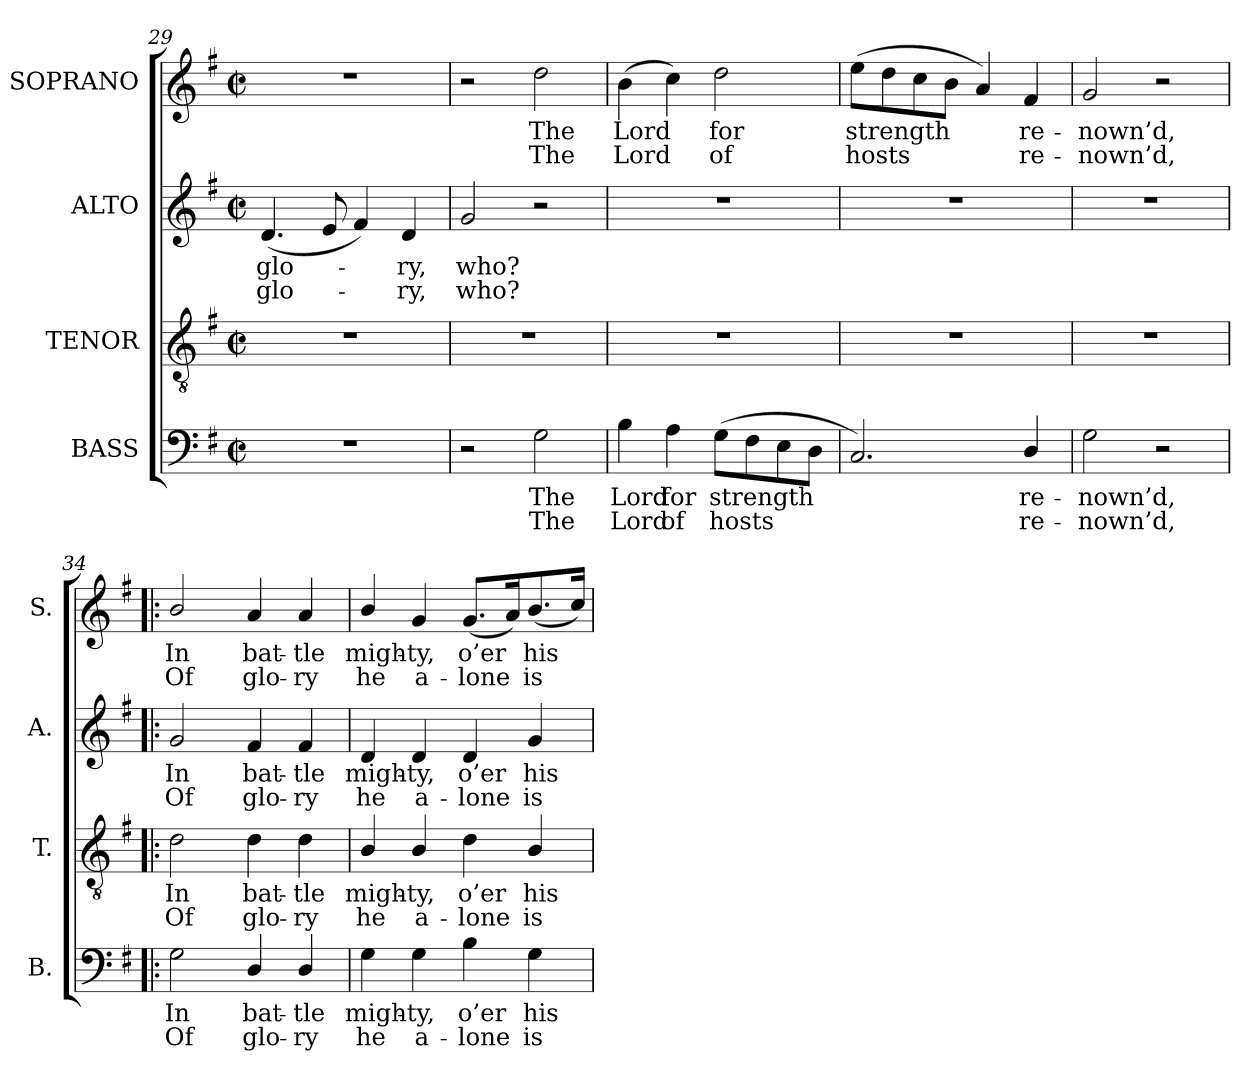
**kern	**text	**text	**kern	**text	**text	**kern	**text	**text	**kern	**text	**text
*part4	*part4	*part4	*part3	*part3	*part3	*part2	*part2	*part2	*part1	*part1	*part1
*staff4	*staff4	*staff4	*staff3	*staff3	*staff3	*staff2	*staff2	*staff2	*staff1	*staff1	*staff1
*I"BASS	*	*	*I"TENOR	*	*	*I"ALTO	*	*	*I"SOPRANO	*	*
*I'B.	*	*	*I'T.	*	*	*I'A.	*	*	*I'S.	*	*
*clefF4	*	*	*clefGv2	*	*	*clefG2	*	*	*clefG2	*	*
*	*	*	*ITrd7c12	*	*	*	*	*	*	*	*
*k[f#]	*	*	*k[f#]	*	*	*k[f#]	*	*	*k[f#]	*	*
*G:	*	*	*G:	*	*	*G:	*	*	*G:	*	*
*M2/2	*	*	*M2/2	*	*	*M2/2	*	*	*M2/2	*	*
*met(c|)	*	*	*met(c|)	*	*	*met(c|)	*	*	*met(c|)	*	*
=29	=29	=29	=29	=29	=29	=29	=29	=29	=29	=29	=29
!	!	!	!	!	!	!	!LO:LY:b:color=#000000	!LO:LY:b:color=#000000	!	!	!
1r	.	.	1r	.	.	(4.di/	glo-	glo-	1r	.	.
.	.	.	.	.	.	8ei/	.	.	.	.	.
.	.	.	.	.	.	4f#i/)	.	.	.	.	.
!	!	!	!	!	!	!	!LO:LY:b:color=#000000	!LO:LY:b:color=#000000	!	!	!
.	.	.	.	.	.	4di/	-ry,	-ry,	.	.	.
=30	=30	=30	=30	=30	=30	=30	=30	=30	=30	=30	=30
!	!	!	!	!	!	!	!LO:LY:b:color=#000000	!LO:LY:b:color=#000000	!	!	!
2r	.	.	1r	.	.	2gi/	who?	who?	2r	.	.
!	!LO:LY:b:color=#000000	!LO:LY:b:color=#000000	!	!	!	!	!	!	!	!	!
!	!	!	!	!	!	!	!	!	!	!LO:LY:b:color=#000000	!LO:LY:b:color=#000000
2Gi\	The	The	.	.	.	2r	.	.	2ddi\	The	The
=31	=31	=31	=31	=31	=31	=31	=31	=31	=31	=31	=31
!	!LO:LY:b:color=#000000	!LO:LY:b:color=#000000	!	!	!	!	!	!	!	!	!
!	!	!	!	!	!	!	!	!	!	!LO:LY:b:color=#000000	!LO:LY:b:color=#000000
4Bi\	Lord	Lord	1r	.	.	1r	.	.	(4bi\	Lord	Lord
!	!LO:LY:b:color=#000000	!LO:LY:b:color=#000000	!	!	!	!	!	!	!	!	!
4Ai\	for	of	.	.	.	.	.	.	4cci\)	.	.
!	!LO:LY:b:color=#000000	!LO:LY:b:color=#000000	!	!	!	!	!	!	!	!	!
!	!	!	!	!	!	!	!	!	!	!LO:LY:b:color=#000000	!LO:LY:b:color=#000000
(8Gi\L	strength	hosts	.	.	.	.	.	.	2ddi\	for	of
8F#i\	.	.	.	.	.	.	.	.	.	.	.
8Ei\	.	.	.	.	.	.	.	.	.	.	.
8Di\J	.	.	.	.	.	.	.	.	.	.	.
=32	=32	=32	=32	=32	=32	=32	=32	=32	=32	=32	=32
!	!	!	!	!	!	!	!	!	!	!LO:LY:b:color=#000000	!LO:LY:b:color=#000000
2.Ci/)	.	.	1r	.	.	1r	.	.	(8eei\L	strength	hosts
.	.	.	.	.	.	.	.	.	8ddi\	.	.
.	.	.	.	.	.	.	.	.	8cci\	.	.
.	.	.	.	.	.	.	.	.	8bi\J	.	.
.	.	.	.	.	.	.	.	.	4ai/)	.	.
!	!LO:LY:b:color=#000000	!LO:LY:b:color=#000000	!	!	!	!	!	!	!	!	!
!	!	!	!	!	!	!	!	!	!	!LO:LY:b:color=#000000	!LO:LY:b:color=#000000
4Di/	re-	re-	.	.	.	.	.	.	4f#i/	re-	re-
=33	=33	=33	=33	=33	=33	=33	=33	=33	=33	=33	=33
!	!LO:LY:b:color=#000000	!LO:LY:b:color=#000000	!	!	!	!	!	!	!	!	!
!	!	!	!	!	!	!	!	!	!	!LO:LY:b:color=#000000	!LO:LY:b:color=#000000
2Gi\	-nown’d,	-nown’d,	1r	.	.	1r	.	.	2gi/	-nown’d,	-nown’d,
2r	.	.	.	.	.	.	.	.	2r	.	.
!!LO:LB:g=z
=34!|:	=34!|:	=34!|:	=34!|:	=34!|:	=34!|:	=34!|:	=34!|:	=34!|:	=34!|:	=34!|:	=34!|:
!	!LO:LY:b:color=#000000	!LO:LY:b:color=#000000	!	!	!	!	!	!	!	!	!
!	!	!	!	!LO:LY:b:color=#000000	!LO:LY:b:color=#000000	!	!	!	!	!	!
!	!	!	!	!	!	!	!LO:LY:b:color=#000000	!LO:LY:b:color=#000000	!	!	!
!	!	!	!	!	!	!	!	!	!	!LO:LY:b:color=#000000	!LO:LY:b:color=#000000
2Gi\	In	Of	2Di\	In	Of	2gi/	In	Of	2bi/	In	Of
!	!LO:LY:b:color=#000000	!LO:LY:b:color=#000000	!	!	!	!	!	!	!	!	!
!	!	!	!	!LO:LY:b:color=#000000	!LO:LY:b:color=#000000	!	!	!	!	!	!
!	!	!	!	!	!	!	!LO:LY:b:color=#000000	!LO:LY:b:color=#000000	!	!	!
!	!	!	!	!	!	!	!	!	!	!LO:LY:b:color=#000000	!LO:LY:b:color=#000000
4Di/	bat-	glo-	4Di\	bat-	glo-	4f#i/	bat-	glo-	4ai/	bat-	glo-
!	!LO:LY:b:color=#000000	!LO:LY:b:color=#000000	!	!	!	!	!	!	!	!	!
!	!	!	!	!LO:LY:b:color=#000000	!LO:LY:b:color=#000000	!	!	!	!	!	!
!	!	!	!	!	!	!	!LO:LY:b:color=#000000	!LO:LY:b:color=#000000	!	!	!
!	!	!	!	!	!	!	!	!	!	!LO:LY:b:color=#000000	!LO:LY:b:color=#000000
4Di/	-tle	-ry	4Di\	-tle	-ry	4f#i/	-tle	-ry	4ai/	-tle	-ry
=35	=35	=35	=35	=35	=35	=35	=35	=35	=35	=35	=35
!	!LO:LY:b:color=#000000	!LO:LY:b:color=#000000	!	!	!	!	!	!	!	!	!
!	!	!	!	!LO:LY:b:color=#000000	!LO:LY:b:color=#000000	!	!	!	!	!	!
!	!	!	!	!	!	!	!LO:LY:b:color=#000000	!LO:LY:b:color=#000000	!	!	!
!	!	!	!	!	!	!	!	!	!	!LO:LY:b:color=#000000	!LO:LY:b:color=#000000
4Gi\	migh-	he	4BBi/	migh-	he	4di/	migh-	he	4bi/	migh-	he
!	!LO:LY:b:color=#000000	!LO:LY:b:color=#000000	!	!	!	!	!	!	!	!	!
!	!	!	!	!LO:LY:b:color=#000000	!LO:LY:b:color=#000000	!	!	!	!	!	!
!	!	!	!	!	!	!	!LO:LY:b:color=#000000	!LO:LY:b:color=#000000	!	!	!
!	!	!	!	!	!	!	!	!	!	!LO:LY:b:color=#000000	!LO:LY:b:color=#000000
4Gi\	-ty,	a-	4BBi/	-ty,	a-	4di/	-ty,	a-	4gi/	-ty,	a-
!	!LO:LY:b:color=#000000	!LO:LY:b:color=#000000	!	!	!	!	!	!	!	!	!
!	!	!	!	!LO:LY:b:color=#000000	!LO:LY:b:color=#000000	!	!	!	!	!	!
!	!	!	!	!	!	!	!LO:LY:b:color=#000000	!LO:LY:b:color=#000000	!	!	!
!	!	!	!	!	!	!	!	!	!	!LO:LY:b:color=#000000	!LO:LY:b:color=#000000
4Bi\	o’er	-lone	4Di\	o’er	-lone	4di/	o’er	-lone	(8.gi/L	o’er	-lone
.	.	.	.	.	.	.	.	.	16ai/K)	.	.
!	!LO:LY:b:color=#000000	!LO:LY:b:color=#000000	!	!	!	!	!	!	!	!	!
!	!	!	!	!LO:LY:b:color=#000000	!LO:LY:b:color=#000000	!	!	!	!	!	!
!	!	!	!	!	!	!	!LO:LY:b:color=#000000	!LO:LY:b:color=#000000	!	!	!
!	!	!	!	!	!	!	!	!	!	!LO:LY:b:color=#000000	!LO:LY:b:color=#000000
4Gi\	his	is	4BBi/	his	is	4gi/	his	is	(8.bi/	his	is
.	.	.	.	.	.	.	.	.	16cci/Jk)	.	.
=	=	=	=	=	=	=	=	=	=	=	=
*-	*-	*-	*-	*-	*-	*-	*-	*-	*-	*-	*-
